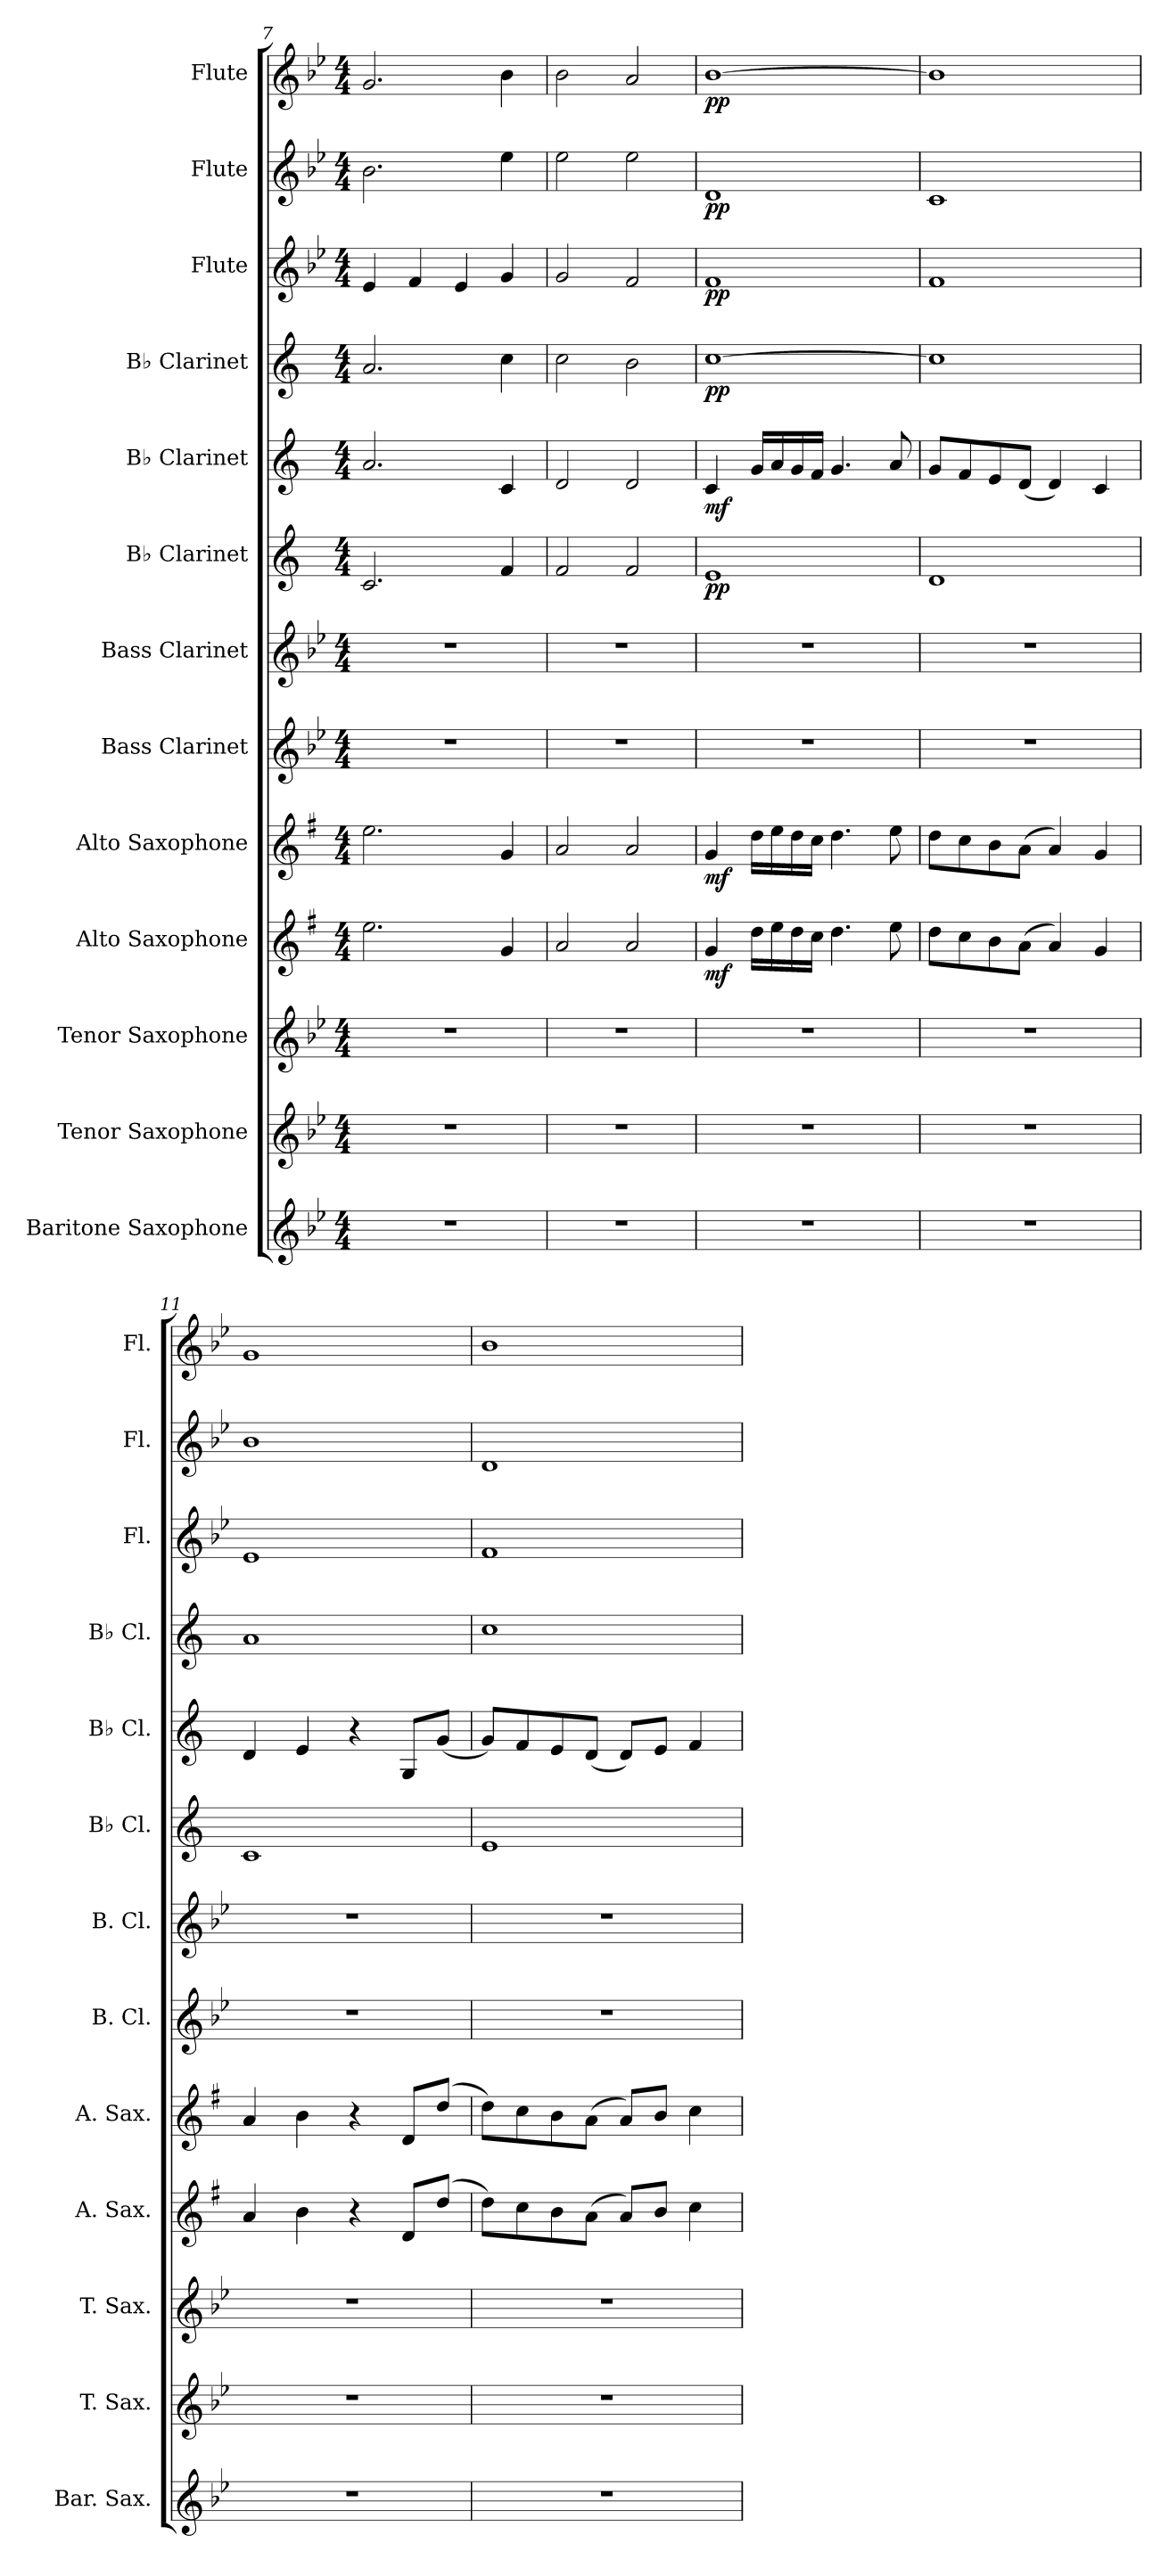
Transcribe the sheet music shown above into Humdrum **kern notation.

**kern	**kern	**kern	**kern	**dynam	**kern	**dynam	**kern	**kern	**kern	**dynam	**kern	**dynam	**kern	**dynam	**kern	**dynam	**kern	**dynam	**kern	**dynam
*part13	*part12	*part11	*part10	*part10	*part9	*part9	*part8	*part7	*part6	*part6	*part5	*part5	*part4	*part4	*part3	*part3	*part2	*part2	*part1	*part1
*staff13	*staff12	*staff11	*staff10	*staff10	*staff9	*staff9	*staff8	*staff7	*staff6	*staff6	*staff5	*staff5	*staff4	*staff4	*staff3	*staff3	*staff2	*staff2	*staff1	*staff1
*I"Baritone Saxophone	*I"Tenor Saxophone	*I"Tenor Saxophone	*I"Alto Saxophone	*	*I"Alto Saxophone	*	*I"Bass Clarinet	*I"Bass Clarinet	*I"B♭ Clarinet	*	*I"B♭ Clarinet	*	*I"B♭ Clarinet	*	*I"Flute	*	*I"Flute	*	*I"Flute	*
*I'Bar. Sax.	*I'T. Sax.	*I'T. Sax.	*I'A. Sax.	*	*I'A. Sax.	*	*I'B. Cl.	*I'B. Cl.	*I'B♭ Cl.	*	*I'B♭ Cl.	*	*I'B♭ Cl.	*	*I'Fl.	*	*I'Fl.	*	*I'Fl.	*
*clefG2	*clefG2	*clefG2	*clefG2	*	*clefG2	*	*clefG2	*clefG2	*clefG2	*	*clefG2	*	*clefG2	*	*clefG2	*	*clefG2	*	*clefG2	*
*ITrd12c21	*ITrd8c14	*ITrd8c14	*ITrd5c9	*	*ITrd5c9	*	*ITrd8c14	*ITrd8c14	*ITrd1c2	*	*ITrd1c2	*	*ITrd1c2	*	*	*	*	*	*	*
*k[b-e-]	*k[b-e-]	*k[b-e-]	*k[b-e-]	*	*k[b-e-]	*	*k[b-e-]	*k[b-e-]	*k[b-e-]	*	*k[b-e-]	*	*k[b-e-]	*	*k[b-e-]	*	*k[b-e-]	*	*k[b-e-]	*
*B-:	*B-:	*B-:	*B-:	*	*B-:	*	*B-:	*B-:	*B-:	*	*B-:	*	*B-:	*	*B-:	*	*B-:	*	*B-:	*
*M4/4	*M4/4	*M4/4	*M4/4	*	*M4/4	*	*M4/4	*M4/4	*M4/4	*	*M4/4	*	*M4/4	*	*M4/4	*	*M4/4	*	*M4/4	*
=7	=7	=7	=7	=7	=7	=7	=7	=7	=7	=7	=7	=7	=7	=7	=7	=7	=7	=7	=7	=7
1r	1r	1r	2.g\	.	2.g\	.	1r	1r	2.B-/	.	2.g/	.	2.g/	.	4e-/	.	2.b-\	.	2.g/	.
.	.	.	.	.	.	.	.	.	.	.	.	.	.	.	4f/	.	.	.	.	.
.	.	.	.	.	.	.	.	.	.	.	.	.	.	.	4e-/	.	.	.	.	.
.	.	.	4B-/	.	4B-/	.	.	.	4e-/	.	4B-/	.	4b-\	.	4g/	.	4ee-\	.	4b-\	.
!!LO:PB:g=z
=8	=8	=8	=8	=8	=8	=8	=8	=8	=8	=8	=8	=8	=8	=8	=8	=8	=8	=8	=8	=8
1r	1r	1r	2c/	.	2c/	.	1r	1r	2e-/	.	2c/	.	2b-\	.	2g/	.	2ee-\	.	2b-\	.
.	.	.	2c/	.	2c/	.	.	.	2e-/	.	2c/	.	2a\	.	2f/	.	2ee-\	.	2a/	.
=9	=9	=9	=9	=9	=9	=9	=9	=9	=9	=9	=9	=9	=9	=9	=9	=9	=9	=9	=9	=9
!	!	!	!	!LO:DY:b	!	!LO:DY:b	!	!	!	!LO:DY:b	!	!LO:DY:b	!	!LO:DY:b	!	!LO:DY:b	!	!LO:DY:b	!	!LO:DY:b
1r	1r	1r	4B-/	mf	4B-/	mf	1r	1r	1d	pp	4B-/	mf	[1b-	pp	1f	pp	1d	pp	[1b-	pp
.	.	.	16f\LL	.	16f\LL	.	.	.	.	.	16f/LL	.	.	.	.	.	.	.	.	.
.	.	.	16g\	.	16g\	.	.	.	.	.	16g/	.	.	.	.	.	.	.	.	.
.	.	.	16f\	.	16f\	.	.	.	.	.	16f/	.	.	.	.	.	.	.	.	.
.	.	.	16e-\JJ	.	16e-\JJ	.	.	.	.	.	16e-/JJ	.	.	.	.	.	.	.	.	.
.	.	.	4.f\	.	4.f\	.	.	.	.	.	4.f/	.	.	.	.	.	.	.	.	.
.	.	.	8g\	.	8g\	.	.	.	.	.	8g/	.	.	.	.	.	.	.	.	.
=10	=10	=10	=10	=10	=10	=10	=10	=10	=10	=10	=10	=10	=10	=10	=10	=10	=10	=10	=10	=10
1r	1r	1r	8f\L	.	8f\L	.	1r	1r	1c	.	8f/L	.	1b-]	.	1f	.	1c	.	1b-]	.
.	.	.	8e-\	.	8e-\	.	.	.	.	.	8e-/	.	.	.	.	.	.	.	.	.
.	.	.	8d\	.	8d\	.	.	.	.	.	8d/	.	.	.	.	.	.	.	.	.
.	.	.	(8c\J	.	(8c\J	.	.	.	.	.	(8c/J	.	.	.	.	.	.	.	.	.
.	.	.	4c/)	.	4c/)	.	.	.	.	.	4c/)	.	.	.	.	.	.	.	.	.
.	.	.	4B-/	.	4B-/	.	.	.	.	.	4B-/	.	.	.	.	.	.	.	.	.
=11	=11	=11	=11	=11	=11	=11	=11	=11	=11	=11	=11	=11	=11	=11	=11	=11	=11	=11	=11	=11
1r	1r	1r	4c/	.	4c/	.	1r	1r	1B-	.	4c/	.	1g	.	1e-	.	1b-	.	1g	.
.	.	.	4d\	.	4d\	.	.	.	.	.	4d/	.	.	.	.	.	.	.	.	.
.	.	.	4r	.	4r	.	.	.	.	.	4r	.	.	.	.	.	.	.	.	.
.	.	.	8F/L	.	8F/L	.	.	.	.	.	8F/L	.	.	.	.	.	.	.	.	.
.	.	.	(8f/J	.	(8f/J	.	.	.	.	.	(8f/J	.	.	.	.	.	.	.	.	.
=12	=12	=12	=12	=12	=12	=12	=12	=12	=12	=12	=12	=12	=12	=12	=12	=12	=12	=12	=12	=12
1r	1r	1r	8f\L)	.	8f\L)	.	1r	1r	1d	.	8f/L)	.	1b-	.	1f	.	1d	.	1b-	.
.	.	.	8e-\	.	8e-\	.	.	.	.	.	8e-/	.	.	.	.	.	.	.	.	.
.	.	.	8d\	.	8d\	.	.	.	.	.	8d/	.	.	.	.	.	.	.	.	.
.	.	.	(8c\J	.	(8c\J	.	.	.	.	.	(8c/J	.	.	.	.	.	.	.	.	.
.	.	.	8c/L)	.	8c/L)	.	.	.	.	.	8c/L)	.	.	.	.	.	.	.	.	.
.	.	.	8d/J	.	8d/J	.	.	.	.	.	8d/J	.	.	.	.	.	.	.	.	.
.	.	.	4e-\	.	4e-\	.	.	.	.	.	4e-/	.	.	.	.	.	.	.	.	.
=	=	=	=	=	=	=	=	=	=	=	=	=	=	=	=	=	=	=	=	=
*-	*-	*-	*-	*-	*-	*-	*-	*-	*-	*-	*-	*-	*-	*-	*-	*-	*-	*-	*-	*-
